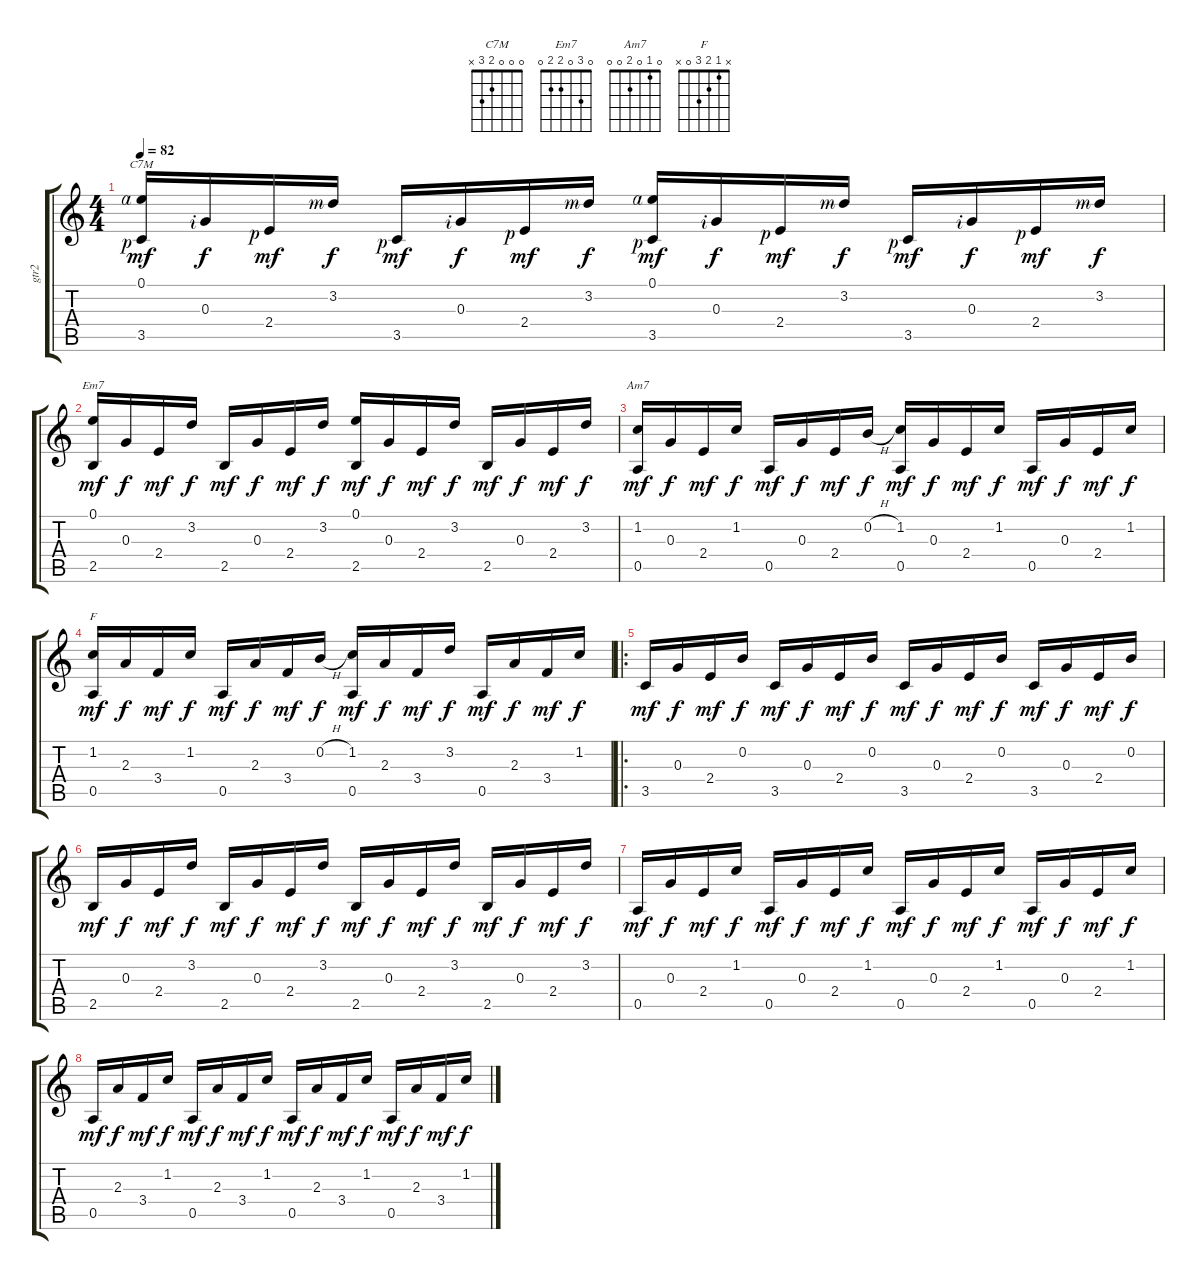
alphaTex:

\track ("gtr2" "gtr2") {instrument acousticguitarnylon}
\staff {score tabs}
\tuning (E4 B3 G3 D3 A2 E2) {hide}
\chord ("C7M" 0 0 0 2 3 x)
\chord ("Em7" 0 3 0 2 2 0)
\chord ("Am7" 0 1 0 2 0 0)
\chord ("F" x 1 2 3 0 x)
\ts (4 4)
\tempo 82
\clef g2
\ks c
(0.1{rf 4} 3.5{rf 1}).16{ch "C7M" dy mf instrument acousticguitarnylon} 0.3{rf 2}.16{dy f} 2.4{rf 1}.16{dy mf} 3.2{rf 3}.16{dy f} 3.5{rf 1}.16{dy mf} 0.3{rf 2}.16{dy f} 2.4{rf 1}.16{dy mf} 3.2{rf 3}.16{dy f} (0.1{rf 4} 3.5{rf 1}).16{dy mf} 0.3{rf 2}.16{dy f} 2.4{rf 1}.16{dy mf} 3.2{rf 3}.16{dy f} 3.5{rf 1}.16{dy mf} 0.3{rf 2}.16{dy f} 2.4{rf 1}.16{dy mf} 3.2{rf 3}.16{dy f} |
(0.1 2.5).16{ch "Em7" dy mf} 0.3.16{dy f} 2.4.16{dy mf} 3.2.16{dy f} 2.5.16{dy mf} 0.3.16{dy f} 2.4.16{dy mf} 3.2.16{dy f} (0.1 2.5).16{dy mf} 0.3.16{dy f} 2.4.16{dy mf} 3.2.16{dy f} 2.5.16{dy mf} 0.3.16{dy f} 2.4.16{dy mf} 3.2.16{dy f} |
(1.2 0.5).16{ch "Am7" dy mf} 0.3.16{dy f} 2.4.16{dy mf} 1.2.16{dy f} 0.5.16{dy mf} 0.3.16{dy f} 2.4.16{dy mf} 0.2{h}.16{dy f} (1.2 0.5).16{dy mf} 0.3.16{dy f} 2.4.16{dy mf} 1.2.16{dy f} 0.5.16{dy mf} 0.3.16{dy f} 2.4.16{dy mf} 1.2.16{dy f} |
(1.2 0.5).16{ch "F" dy mf} 2.3.16{dy f} 3.4.16{dy mf} 1.2.16{dy f} 0.5.16{dy mf} 2.3.16{dy f} 3.4.16{dy mf} 0.2{h}.16{dy f} (1.2 0.5).16{dy mf} 2.3.16{dy f} 3.4.16{dy mf} 3.2.16{dy f} 0.5.16{dy mf} 2.3.16{dy f} 3.4.16{dy mf} 1.2.16{dy f} |
\ro
3.5.16{dy mf} 0.3.16{dy f} 2.4.16{dy mf} 0.2.16{dy f} 3.5.16{dy mf} 0.3.16{dy f} 2.4.16{dy mf} 0.2.16{dy f} 3.5.16{dy mf} 0.3.16{dy f} 2.4.16{dy mf} 0.2.16{dy f} 3.5.16{dy mf} 0.3.16{dy f} 2.4.16{dy mf} 0.2.16{dy f} |
2.5.16{dy mf} 0.3.16{dy f} 2.4.16{dy mf} 3.2.16{dy f} 2.5.16{dy mf} 0.3.16{dy f} 2.4.16{dy mf} 3.2.16{dy f} 2.5.16{dy mf} 0.3.16{dy f} 2.4.16{dy mf} 3.2.16{dy f} 2.5.16{dy mf} 0.3.16{dy f} 2.4.16{dy mf} 3.2.16{dy f} |
0.5.16{dy mf} 0.3.16{dy f} 2.4.16{dy mf} 1.2.16{dy f} 0.5.16{dy mf} 0.3.16{dy f} 2.4.16{dy mf} 1.2.16{dy f} 0.5.16{dy mf} 0.3.16{dy f} 2.4.16{dy mf} 1.2.16{dy f} 0.5.16{dy mf} 0.3.16{dy f} 2.4.16{dy mf} 1.2.16{dy f} |
0.5.16{dy mf} 2.3.16{dy f} 3.4.16{dy mf} 1.2.16{dy f} 0.5.16{dy mf} 2.3.16{dy f} 3.4.16{dy mf} 1.2.16{dy f} 0.5.16{dy mf} 2.3.16{dy f} 3.4.16{dy mf} 1.2.16{dy f} 0.5.16{dy mf} 2.3.16{dy f} 3.4.16{dy mf} 1.2.16{dy f}
